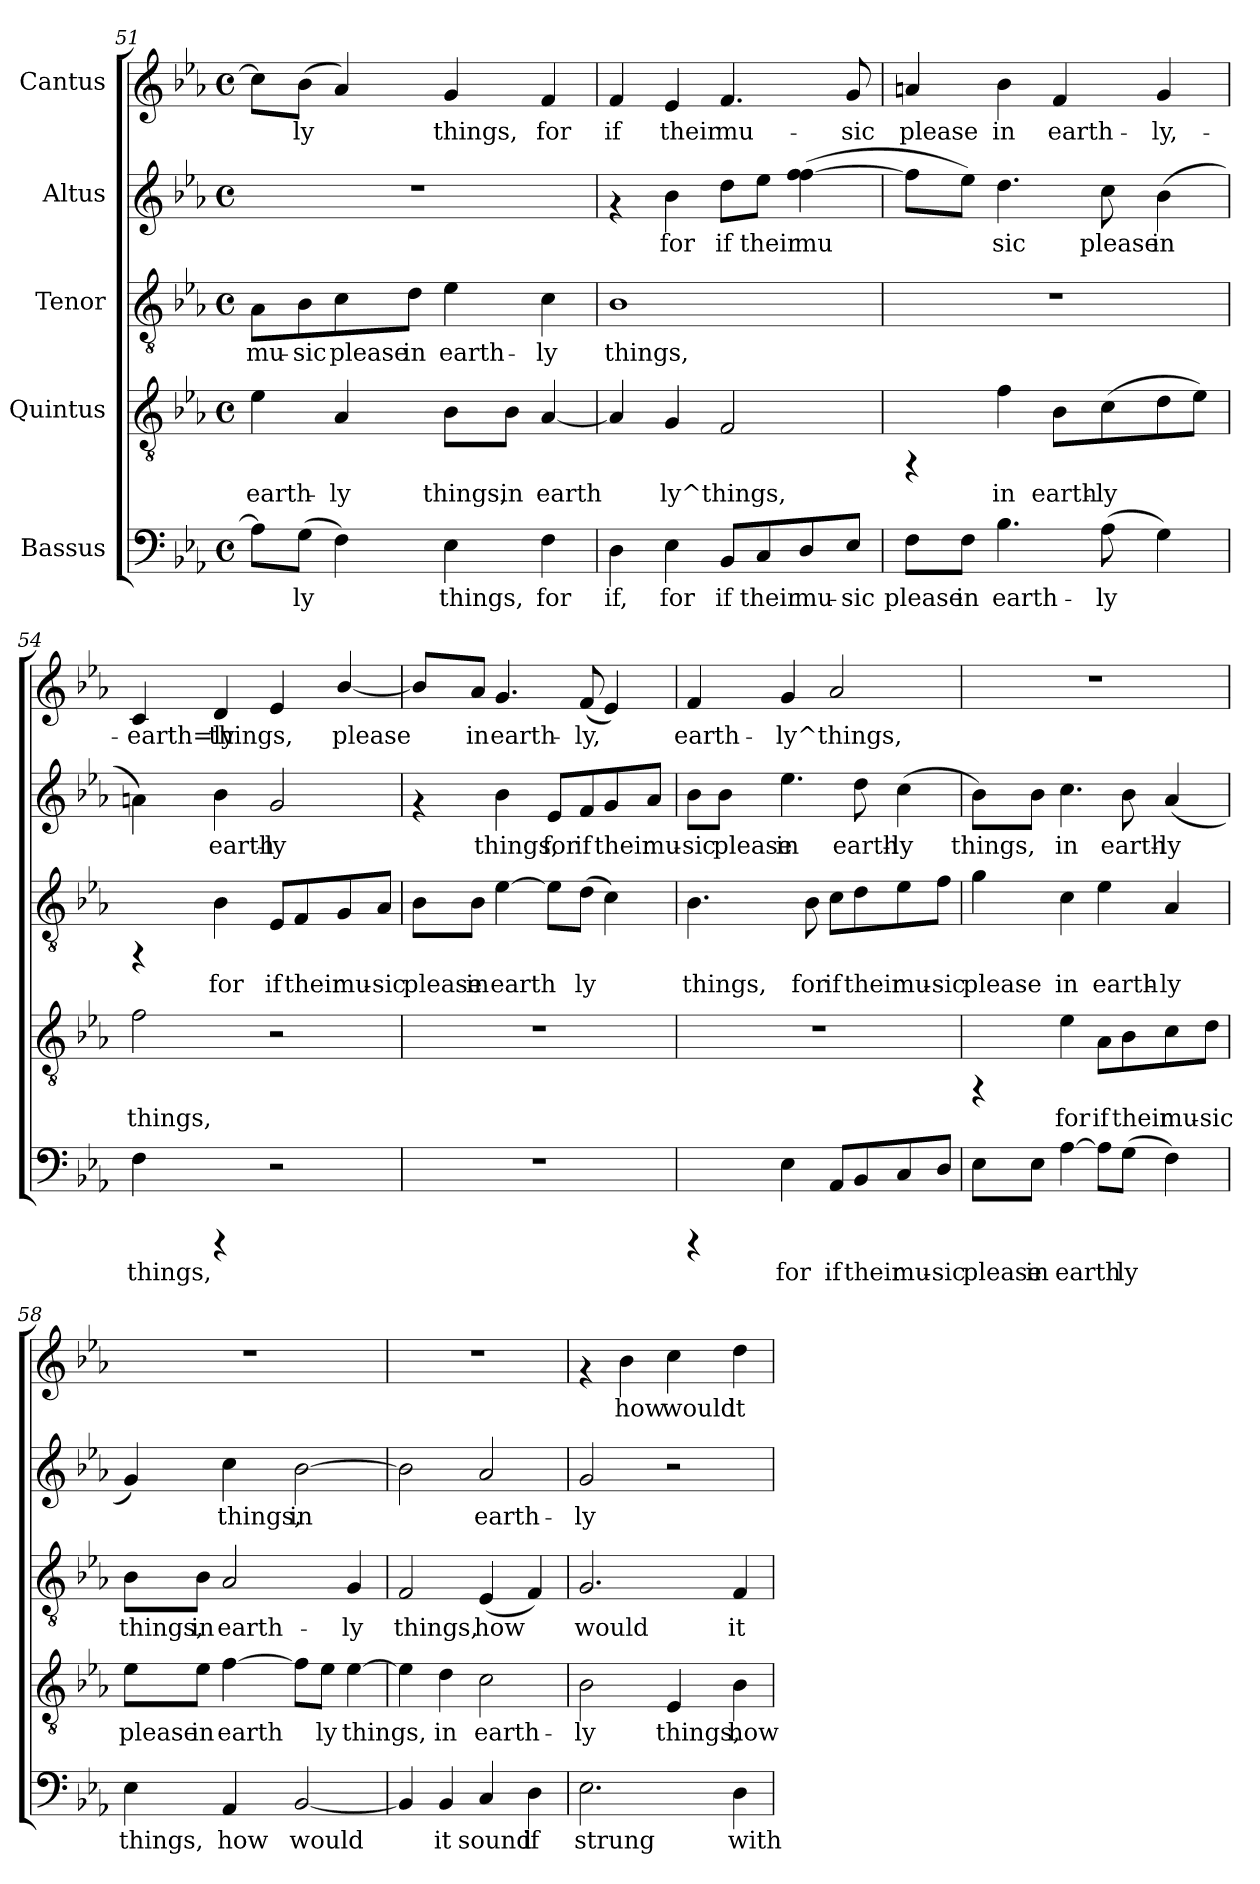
**kern	**text	**kern	**text	**kern	**text	**kern	**text	**kern	**text
*part5	*part5	*part4	*part4	*part3	*part3	*part2	*part2	*part1	*part1
*staff5	*staff5	*staff4	*staff4	*staff3	*staff3	*staff2	*staff2	*staff1	*staff1
*I"Bassus	*	*I"Quintus	*	*I"Tenor	*	*I"Altus	*	*I"Cantus	*
*clefF4	*	*clefGv2	*	*clefGv2	*	*clefG2	*	*clefG2	*
*k[b-e-a-]	*	*k[b-e-a-]	*	*k[b-e-a-]	*	*k[b-e-a-]	*	*k[b-e-a-]	*
*E-:	*	*E-:	*	*E-:	*	*E-:	*	*E-:	*
*M4/4	*	*M4/4	*	*M4/4	*	*M4/4	*	*M4/4	*
*met(c)	*	*met(c)	*	*met(c)	*	*met(c)	*	*met(c)	*
=51	=51	=51	=51	=51	=51	=51	=51	=51	=51
!	!LO:LY:b:cj	!	!LO:LY:b:cj	!	!LO:LY:b:cj	!	!	!	!LO:LY:b:cj
8A-\L]	--	4e-\	earth-	8A-\L	mu-	1r	.	8cc\L]	--
!	!LO:LY:b:cj	!	!	!	!LO:LY:b:cj	!	!	!	!LO:LY:b:cj
(>8G\J	-ly	.	.	8B-\	-sic	.	.	(>8b-\J	-ly
!	!LO:LY:b:cj	!	!LO:LY:b:cj	!	!LO:LY:b:cj	!	!	!	!LO:LY:b:cj
4F\)	.	4A-/	-ly	8c\	please	.	.	4a-/)	.
!	!	!	!	!	!LO:LY:b:cj	!	!	!	!
.	.	.	.	8d\J	in	.	.	.	.
!	!LO:LY:b:cj	!	!LO:LY:b:cj	!	!LO:LY:b:cj	!	!	!	!LO:LY:b:cj
4E-\	things,	8B-\L	things,	4e-\	earth-	.	.	4g/	things,
!	!	!	!LO:LY:b:cj	!	!	!	!	!	!
.	.	8B-\J	in	.	.	.	.	.	.
!	!LO:LY:b:cj	!	!LO:LY:b:cj	!	!LO:LY:b:cj	!	!	!	!LO:LY:b:cj
4F\	for	[<4A-/	earth-	4c\	-ly	.	.	4f/	for
=52	=52	=52	=52	=52	=52	=52	=52	=52	=52
!	!LO:LY:b:cj	!	!LO:LY:b:cj	!	!LO:LY:b:cj	!	!	!	!LO:LY:b:cj
4D\	if,	4A-/]	--	1B-	things,	4rf	.	4f/	if
!	!LO:LY:b:cj	!	!LO:LY:b:cj	!	!	!	!LO:LY:b:cj	!	!LO:LY:b:cj
4E-\	for	4G/	-ly^things,	.	.	4b-\	for	4e-/	their
!	!LO:LY:b:cj	!	!LO:LY:b:cj	!	!	!	!LO:LY:b:cj	!	!LO:LY:b:cj
8BB-/L	if	2F/	.	.	.	8dd\L	if	4.f/	mu-
!	!LO:LY:b:cj	!	!	!	!	!	!LO:LY:b:cj	!	!
8C/	their	.	.	.	.	8ee-\J	their	.	.
!	!LO:LY:b:cj	!	!	!	!	!	!LO:LY:b:cj	!	!
8D/	mu-	.	.	.	.	(>4ff\ [>4ff\	mu-	.	.
!	!LO:LY:b:cj	!	!	!	!	!	!	!	!LO:LY:b:cj
8E-/J	-sic	.	.	.	.	.	.	8g/	-sic
!!LO:PB:g=z
=53	=53	=53	=53	=53	=53	=53	=53	=53	=53
!	!LO:LY:b:cj	!	!	!	!	!	!LO:LY:b:cj	!	!LO:LY:b:cj
8F\L	please	4rFF	.	1r	.	8ff\L]	--	4an/	please
!	!LO:LY:b:cj	!	!	!	!	!	!LO:LY:b:cj	!	!
8F\J	in	.	.	.	.	8ee-\J)	--	.	.
!	!LO:LY:b:cj	!	!LO:LY:b:cj	!	!	!	!LO:LY:b:cj	!	!LO:LY:b:cj
4.B-\	earth-	4f\	in	.	.	4.dd\	-sic	4b-\	in
!	!	!	!LO:LY:b:cj	!	!	!	!	!	!LO:LY:b:cj
.	.	8B-\L	earth-	.	.	.	.	4f/	earth-
!	!LO:LY:b:cj	!	!LO:LY:b:cj	!	!	!	!LO:LY:b:cj	!	!
(>8A-\	-ly	(>8c\	-ly	.	.	8cc\	please	.	.
!	!LO:LY:b:cj	!	!LO:LY:b:cj	!	!	!	!LO:LY:b:cj	!	!LO:LY:b:cj
4G\)	.	8d\	.	.	.	(>4b-\	in	4g/	-ly,-
!	!	!	!LO:LY:b:cj	!	!	!	!	!	!
.	.	8e-\J)	.	.	.	.	.	.	.
=54	=54	=54	=54	=54	=54	=54	=54	=54	=54
!	!LO:LY:b:cj	!	!LO:LY:b:cj	!	!	!	!LO:LY:b:cj	!	!LO:LY:b:cj
4F\	things,	2f\	things,	4rFF	.	4an\)	.	4c/	-earth=ly
!	!	!	!	!	!LO:LY:b:cj	!	!LO:LY:b:cj	!	!LO:LY:b:cj
4rCCC	.	.	.	4B-\	for	4b-\	earth-	4d/	things,
!	!	!	!	!	!LO:LY:b:cj	!	!LO:LY:b:cj	!	!LO:LY:b:cj
2r	.	2r	.	8E-/L	if	2g/	-ly	4e-/	.
!	!	!	!	!	!LO:LY:b:cj	!	!	!	!
.	.	.	.	8F/	their	.	.	.	.
!	!	!	!	!	!LO:LY:b:cj	!	!	!	!LO:LY:b:cj
.	.	.	.	8G/	mu-	.	.	[<4b-/	please
!	!	!	!	!	!LO:LY:b:cj	!	!	!	!
.	.	.	.	8A-/J	-sic	.	.	.	.
=55	=55	=55	=55	=55	=55	=55	=55	=55	=55
!	!	!	!	!	!LO:LY:b:cj	!	!	!	!LO:LY:b:cj
1r	.	1r	.	8B-\L	please	4rf	.	8b-/L]	.
!	!	!	!	!	!LO:LY:b:cj	!	!	!	!LO:LY:b:cj
.	.	.	.	8B-\J	in	.	.	8a-/J	in
!	!	!	!	!	!LO:LY:b:cj	!	!LO:LY:b:cj	!	!LO:LY:b:cj
.	.	.	.	[>4e-\	earth-	4b-\	things,	4.g/	earth-
!	!	!	!	!	!LO:LY:b:cj	!	!LO:LY:b:cj	!	!
.	.	.	.	8e-\L]	--	8e-/L	for	.	.
!	!	!	!	!	!LO:LY:b:cj	!	!LO:LY:b:cj	!	!LO:LY:b:cj
.	.	.	.	(>8d\J	-ly	8f/	if	(<8f/	-ly,
!	!	!	!	!	!LO:LY:b:cj	!	!LO:LY:b:cj	!	!LO:LY:b:cj
.	.	.	.	4c\)	.	8g/	their	4e-/)	.
!	!	!	!	!	!	!	!LO:LY:b:cj	!	!
.	.	.	.	.	.	8a-/J	mu-	.	.
!!LO:LB:g=z
=56	=56	=56	=56	=56	=56	=56	=56	=56	=56
!	!	!	!	!	!LO:LY:b:cj	!	!LO:LY:b:cj	!	!LO:LY:b:cj
4rCCC	.	1r	.	4.B-\	things,	8b-\L	-sic	4f/	earth-
!	!	!	!	!	!	!	!LO:LY:b:cj	!	!
.	.	.	.	.	.	8b-\J	please	.	.
!	!LO:LY:b:cj	!	!	!	!	!	!LO:LY:b:cj	!	!LO:LY:b:cj
4E-\	for	.	.	.	.	4.ee-\	in	4g/	-ly^things,
!	!	!	!	!	!LO:LY:b:cj	!	!	!	!
.	.	.	.	8B-\	for	.	.	.	.
!	!LO:LY:b:cj	!	!	!	!LO:LY:b:cj	!	!	!	!LO:LY:b:cj
8AA-/L	if	.	.	8c\L	if	.	.	2a-/	.
!	!LO:LY:b:cj	!	!	!	!LO:LY:b:cj	!	!LO:LY:b:cj	!	!
8BB-/	their	.	.	8d\	their	8dd\	earth-	.	.
!	!LO:LY:b:cj	!	!	!	!LO:LY:b:cj	!	!LO:LY:b:cj	!	!
8C/	mu-	.	.	8e-\	mu-	(>4cc\	-ly	.	.
!	!LO:LY:b:cj	!	!	!	!LO:LY:b:cj	!	!	!	!
8D/J	-sic	.	.	8f\J	-sic	.	.	.	.
=57	=57	=57	=57	=57	=57	=57	=57	=57	=57
!	!LO:LY:b:cj	!	!	!	!LO:LY:b:cj	!	!LO:LY:b:cj	!	!
8E-\L	please	4rFF	.	4g\	please	8b-\L)	things,	1r	.
!	!LO:LY:b:cj	!	!	!	!	!	!LO:LY:b:cj	!	!
8E-\J	in	.	.	.	.	8b-\J	.	.	.
!	!LO:LY:b:cj	!	!LO:LY:b:cj	!	!LO:LY:b:cj	!	!LO:LY:b:cj	!	!
[>4A-\	earth-	4e-\	for	4c\	in	4.cc\	in	.	.
!	!LO:LY:b:cj	!	!LO:LY:b:cj	!	!LO:LY:b:cj	!	!	!	!
8A-\L]	--	8A-\L	if	4e-\	earth-	.	.	.	.
!	!LO:LY:b:cj	!	!LO:LY:b:cj	!	!	!	!LO:LY:b:cj	!	!
(>8G\J	-ly	8B-\	their	.	.	8b-\	earth-	.	.
!	!LO:LY:b:cj	!	!LO:LY:b:cj	!	!LO:LY:b:cj	!	!LO:LY:b:cj	!	!
4F\)	.	8c\	mu-	4A-/	-ly	(<4a-/	-ly	.	.
!	!	!	!LO:LY:b:cj	!	!	!	!	!	!
.	.	8d\J	-sic	.	.	.	.	.	.
=58	=58	=58	=58	=58	=58	=58	=58	=58	=58
!	!LO:LY:b:cj	!	!LO:LY:b:cj	!	!LO:LY:b:cj	!	!LO:LY:b:cj	!	!
4E-\	things,	8e-\L	please	8B-\L	things,	4g/)	.	1r	.
!	!	!	!LO:LY:b:cj	!	!LO:LY:b:cj	!	!	!	!
.	.	8e-\J	in	8B-\J	in	.	.	.	.
!	!LO:LY:b:cj	!	!LO:LY:b:cj	!	!LO:LY:b:cj	!	!LO:LY:b:cj	!	!
4AA-/	how	[>4f\	earth-	2A-/	earth-	4cc\	things,	.	.
!	!LO:LY:b:cj	!	!LO:LY:b:cj	!	!	!	!LO:LY:b:cj	!	!
[<2BB-/	would	8f\L]	--	.	.	[<2b-\	in	.	.
!	!	!	!LO:LY:b:cj	!	!	!	!	!	!
.	.	8e-\J	-ly	.	.	.	.	.	.
!	!	!	!LO:LY:b:cj	!	!LO:LY:b:cj	!	!	!	!
.	.	[<4e-\	things,	4G/	-ly	.	.	.	.
!!LO:PB:g=z
=59	=59	=59	=59	=59	=59	=59	=59	=59	=59
!	!LO:LY:b:cj	!	!LO:LY:b:cj	!	!LO:LY:b:cj	!	!LO:LY:b:cj	!	!
4BB-/]	.	4e-\]	.	2F/	things,	2b-\]	.	1r	.
!	!LO:LY:b:cj	!	!LO:LY:b:cj	!	!	!	!	!	!
4BB-/	it	4d\	in	.	.	.	.	.	.
!	!LO:LY:b:cj	!	!LO:LY:b:cj	!	!LO:LY:b:cj	!	!LO:LY:b:cj	!	!
4C/	sound	2c\	earth-	(<4E-/	how	2a-/	earth-	.	.
!	!LO:LY:b:cj	!	!	!	!LO:LY:b:cj	!	!	!	!
4D\	if	.	.	4F/)	.	.	.	.	.
=60	=60	=60	=60	=60	=60	=60	=60	=60	=60
!	!LO:LY:b:cj	!	!LO:LY:b:cj	!	!LO:LY:b:cj	!	!LO:LY:b:cj	!	!
2.E-\	strung	2B-\	-ly	2.G/	would	2g/	-ly	4rf	.
!	!	!	!	!	!	!	!	!	!LO:LY:b:cj
.	.	.	.	.	.	.	.	4b-\	how
!	!	!	!LO:LY:b:cj	!	!	!	!	!	!LO:LY:b:cj
.	.	4E-/	things,	.	.	2r	.	4cc\	would
!	!LO:LY:b:cj	!	!LO:LY:b:cj	!	!LO:LY:b:cj	!	!	!	!LO:LY:b:cj
4D\	with	4B-\	how	4F/	it	.	.	4dd\	it
=	=	=	=	=	=	=	=	=	=
*-	*-	*-	*-	*-	*-	*-	*-	*-	*-
